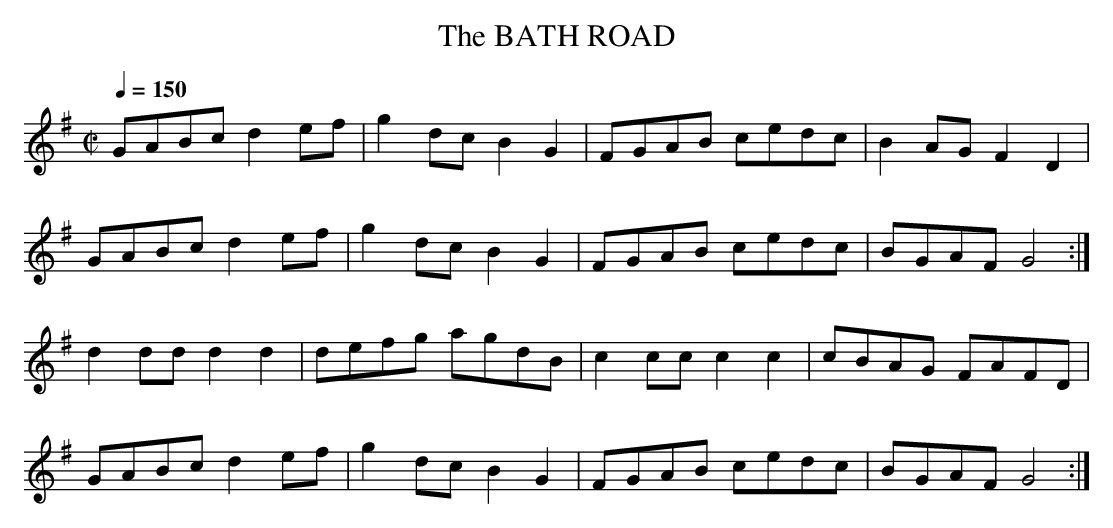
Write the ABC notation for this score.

X:1
T:BATH ROAD, The
Q:1/4=150
M:C| % source=2/4
L:1/8 %original = 1/16
K:G
GABc d2ef|g2dc B2G2|FGAB cedc|B2AG F2D2|
GABc d2ef|g2dc B2G2|FGAB cedc|BGAF G4:|
d2dd d2d2|defg agdB|c2cc c2c2|cBAG FAFD|
GABc d2ef|g2dc B2G2|FGAB cedc|BGAF G4:|
